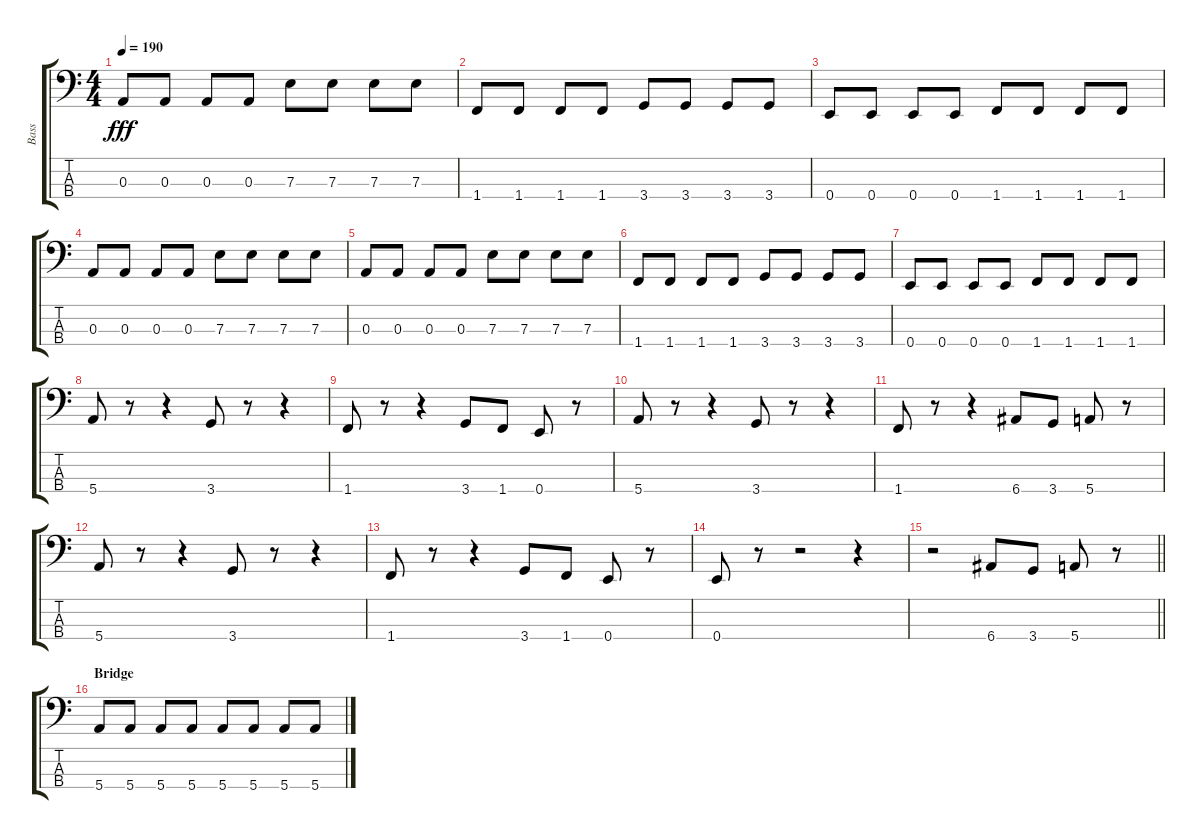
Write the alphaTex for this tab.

\track ("Bass" "Bass") {instrument electricbassfinger}
\staff {score tabs}
\tuning (G2 D2 A1 E1) {hide}
\ts (4 4)
\tempo 190
\clef f4
\ks c
0.3.8{dy fff} 0.3.8 0.3.8 0.3.8 7.3.8 7.3.8 7.3.8 7.3.8 |
1.4.8 1.4.8 1.4.8 1.4.8 3.4.8 3.4.8 3.4.8 3.4.8 |
0.4.8 0.4.8 0.4.8 0.4.8 1.4.8 1.4.8 1.4.8 1.4.8 |
0.3.8 0.3.8 0.3.8 0.3.8 7.3.8 7.3.8 7.3.8 7.3.8 |
0.3.8 0.3.8 0.3.8 0.3.8 7.3.8 7.3.8 7.3.8 7.3.8 |
1.4.8 1.4.8 1.4.8 1.4.8 3.4.8 3.4.8 3.4.8 3.4.8 |
0.4.8 0.4.8 0.4.8 0.4.8 1.4.8 1.4.8 1.4.8 1.4.8 |
5.4.8 r.8 r.4 3.4.8 r.8 r.4 |
1.4.8 r.8 r.4 3.4.8 1.4.8 0.4.8 r.8 |
5.4.8 r.8 r.4 3.4.8 r.8 r.4 |
1.4.8 r.8 r.4 6.4.8 3.4.8 5.4.8 r.8 |
5.4.8 r.8 r.4 3.4.8 r.8 r.4 |
1.4.8 r.8 r.4 3.4.8 1.4.8 0.4.8 r.8 |
0.4.8 r.8 r.2 r.4 |
\barLineRight lightlight
r.2 6.4.8 3.4.8 5.4.8 r.8 |
\section ("" "Bridge")
5.4.8 5.4.8 5.4.8 5.4.8 5.4.8 5.4.8 5.4.8 5.4.8
